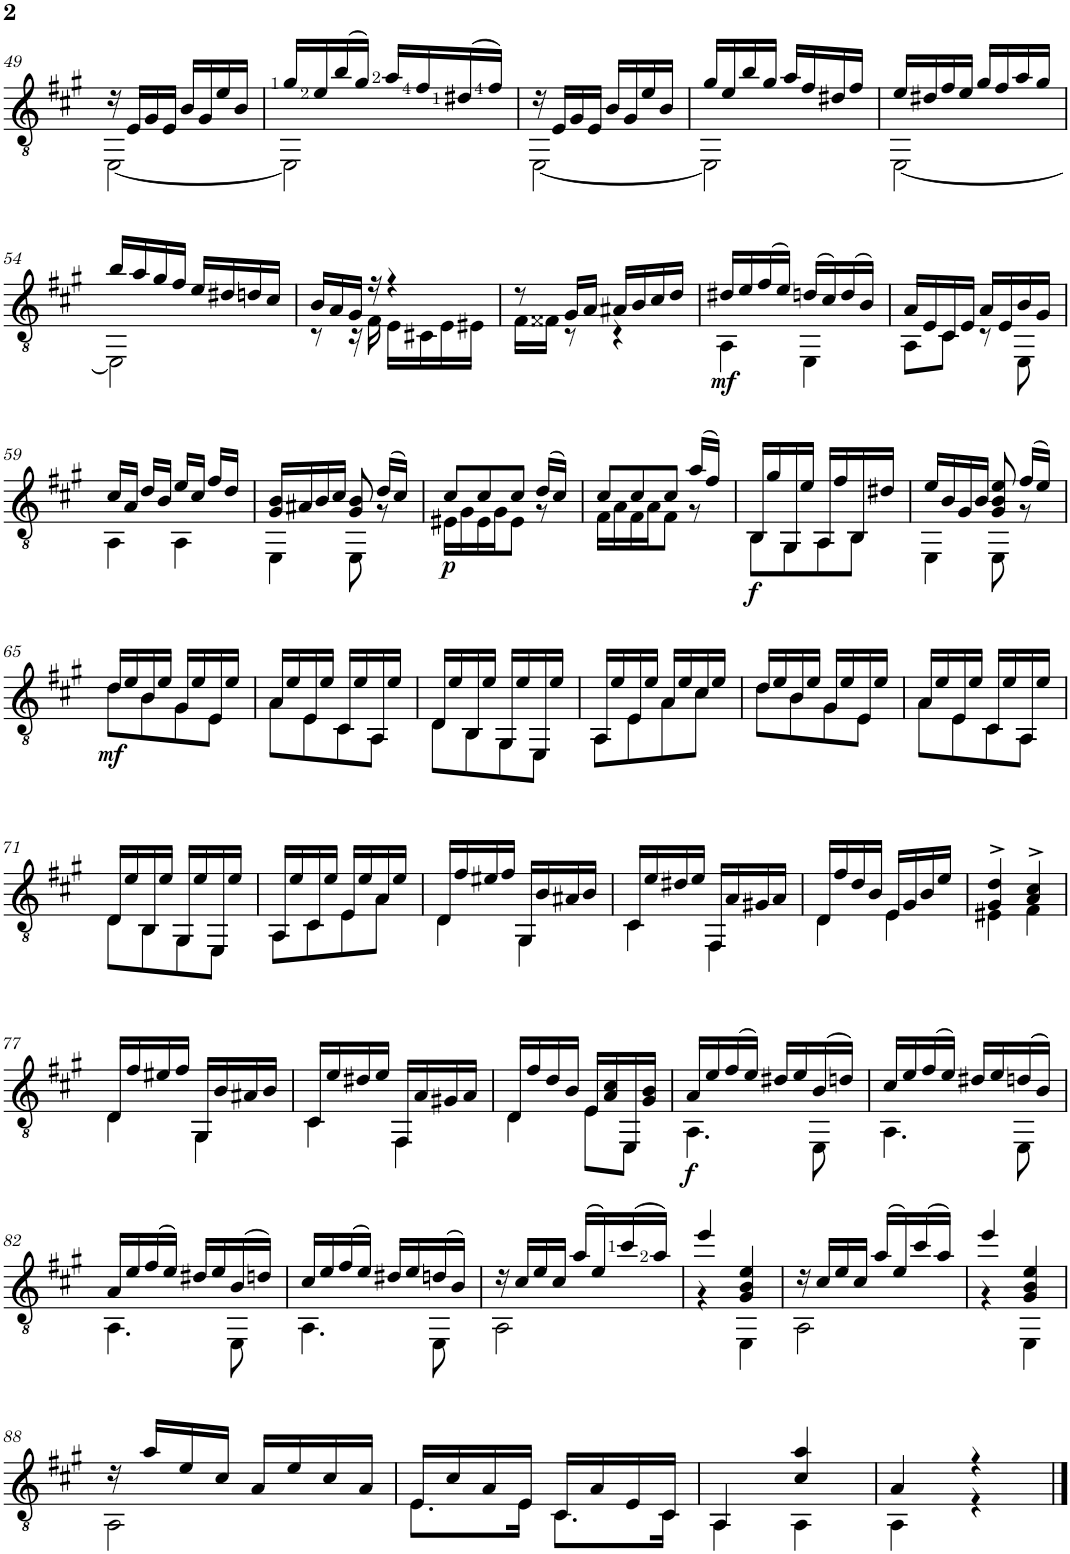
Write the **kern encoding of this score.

**kern	**dynam
*part1	*part1
*staff1	*staff1
*I"Classical Guitar	*
*I'Guit.	*
!!LO:PB:g=z
*clefGv2	*
*k[f#c#g#]	*
*A:	*
*M2/4	*
=49	=49
*^	*
16r	[2EE\	.
16E/LL	.	.
16G#/	.	.
16E/JJ	.	.
16B/LL	.	.
16G#/	.	.
16e/	.	.
16B/JJ	.	.
=50	=50	=50
16g#/LL	2EE\]	.
16e/	.	.
(16b/	.	.
16g#/JJ)	.	.
16a/LL	.	.
16f#/	.	.
(16d#X/	.	.
16f#/JJ)	.	.
=51	=51	=51
16r	[2EE\	.
16E/LL	.	.
16G#/	.	.
16E/JJ	.	.
16B/LL	.	.
16G#/	.	.
16e/	.	.
16B/JJ	.	.
=52	=52	=52
16g#/LL	2EE\]	.
16e/	.	.
16b/	.	.
16g#/JJ	.	.
16a/LL	.	.
16f#/	.	.
16d#X/	.	.
16f#/JJ	.	.
=53	=53	=53
16e/LL	[2EE\	.
16d#X/	.	.
16f#/	.	.
16e/JJ	.	.
16g#/LL	.	.
16f#/	.	.
16a/	.	.
16g#/JJ	.	.
!!LO:LB:g=z	!!
=54	=54	=54
16b/LL	2EE\]	.
16a/	.	.
16g#/	.	.
16f#/JJ	.	.
16e/LL	.	.
16d#X/	.	.
16dn/	.	.
16c#/JJ	.	.
=55	=55	=55
16B/LL	8r	.
16A/	.	.
16G#/JJ	16r	.
16r	16F#\	.
4r	16E\LL	.
.	16C#X\	.
.	16E\	.
.	16E#X\JJ	.
=56	=56	=56
8r	16F#\LL	.
.	16F##X\JJ	.
16G#/LL	8r	.
16A/JJ	.	.
16A#X/LL	4r	.
16B/	.	.
16c#/	.	.
16d/JJ	.	.
=57	=57	=57
!	!	!LO:DY:b
16d#X/LL	4AA\	mf
16e/	.	.
(16f#/	.	.
16e/JJ)	.	.
(16dn/LL	4EE\	.
16c#/)	.	.
(16d/	.	.
16B/JJ)	.	.
=58	=58	=58
16A/LL	8AA\L	.
16E/	.	.
16C#/	8C#\J	.
16E/JJ	.	.
16A/LL	8r	.
16E/	.	.
16B/	8EE\	.
16G#/JJ	.	.
!!LO:LB:g=z	!!
=59	=59	=59
16c#/LL	4AA\	.
16A/JJ	.	.
16d/LL	.	.
16B/JJ	.	.
16e/LL	4AA\	.
16c#/JJ	.	.
16f#/LL	.	.
16d/JJ	.	.
=60	=60	=60
16G#/ 16B/LL	4EE\	.
16A#X/	.	.
16B/	.	.
16c#/JJ	.	.
8G#/ 8B/	8EE\	.
(>16d/LL	8r	.
16c#/JJ)	.	.
=61	=61	=61
!	!	!LO:DY:b
8c#/L	16E#X\LL	p
.	16G#\	.
8c#/	16E#\	.
.	16G#\J	.
8c#/J	8E#\J	.
(16d/LL	8r	.
16c#/JJ)	.	.
=62	=62	=62
8c#/L	16F#\LL	.
.	16A\	.
8c#/	16F#\	.
.	16A\J	.
8c#/J	8F#\J	.
(16a/LL	8r	.
16f#/JJ)	.	.
=63	=63	=63
!	!	!LO:DY:b
16BB/LL	8BB\L	f
16g#/	.	.
16GG#/	8GG#\	.
16e/JJ	.	.
16AA/LL	8AA\	.
16f#/	.	.
16BB/	8BB\J	.
16d#X/JJ	.	.
=64	=64	=64
16e/LL	4EE\	.
16B/	.	.
16G#/	.	.
16B/JJ	.	.
8G#/ 8B/ 8e/	8EE\	.
(>16f#/LL	8r	.
16e/JJ)	.	.
!!LO:LB:g=z	!!
=65	=65	=65
!	!	!LO:DY:b
16d/LL	8d\L	mf
16e/	.	.
16B/	8B\	.
16e/JJ	.	.
16G#/LL	8G#\	.
16e/	.	.
16E/	8E\J	.
16e/JJ	.	.
=66	=66	=66
16A/LL	8A\L	.
16e/	.	.
16E/	8E\	.
16e/JJ	.	.
16C#/LL	8C#\	.
16e/	.	.
16AA/	8AA\J	.
16e/JJ	.	.
=67	=67	=67
16D/LL	8D\L	.
16e/	.	.
16BB/	8BB\	.
16e/JJ	.	.
16GG#/LL	8GG#\	.
16e/	.	.
16EE/	8EE\J	.
16e/JJ	.	.
=68	=68	=68
16AA/LL	8AA\L	.
16e/	.	.
16E/	8E\	.
16e/JJ	.	.
16A/LL	8A\	.
16e/	.	.
16c#/	8c#\J	.
16e/JJ	.	.
=69	=69	=69
16d/LL	8d\L	.
16e/	.	.
16B/	8B\	.
16e/JJ	.	.
16G#/LL	8G#\	.
16e/	.	.
16E/	8E\J	.
16e/JJ	.	.
=70	=70	=70
16A/LL	8A\L	.
16e/	.	.
16E/	8E\	.
16e/JJ	.	.
16C#/LL	8C#\	.
16e/	.	.
16AA/	8AA\J	.
16e/JJ	.	.
!!LO:LB:g=z	!!
=71	=71	=71
16D/LL	8D\L	.
16e/	.	.
16BB/	8BB\	.
16e/JJ	.	.
16GG#/LL	8GG#\	.
16e/	.	.
16EE/	8EE\J	.
16e/JJ	.	.
=72	=72	=72
16AA/LL	8AA\L	.
16e/	.	.
16C#/	8C#\	.
16e/JJ	.	.
16E/LL	8E\	.
16e/	.	.
16A/	8A\J	.
16e/JJ	.	.
=73	=73	=73
16D/LL	4D\	.
16f#/	.	.
16e#X/	.	.
16f#/JJ	.	.
16GG#/LL	4GG#\	.
16B/	.	.
16A#X/	.	.
16B/JJ	.	.
=74	=74	=74
16C#/LL	4C#\	.
16e/	.	.
16d#X/	.	.
16e/JJ	.	.
16FF#/LL	4FF#\	.
16A/	.	.
16G#X/	.	.
16A/JJ	.	.
=75	=75	=75
16D/LL	4D\	.
16f#/	.	.
16d/	.	.
16B/JJ	.	.
16E/LL	4E\	.
16G#/	.	.
16B/	.	.
16e/JJ	.	.
=76	=76	=76
4G#/^ 4d/^	4E#X\	.
4A/^ 4c#/^	4F#\	.
!!LO:LB:g=z	!!
=77	=77	=77
16D/LL	4D\	.
16f#/	.	.
16e#X/	.	.
16f#/JJ	.	.
16GG#/LL	4GG#\	.
16B/	.	.
16A#X/	.	.
16B/JJ	.	.
=78	=78	=78
16C#/LL	4C#\	.
16e/	.	.
16d#X/	.	.
16e/JJ	.	.
16FF#/LL	4FF#\	.
16A/	.	.
16G#X/	.	.
16A/JJ	.	.
=79	=79	=79
16D/LL	4D\	.
16f#/	.	.
16d/	.	.
16B/JJ	.	.
16E/LL	8E\L	.
16A/ 16c#/	.	.
16EE/	8EE\J	.
16G#/ 16B/JJ	.	.
=80	=80	=80
!	!	!LO:DY:b
16A/LL	4.AA\	f
16e/	.	.
(16f#/	.	.
16e/JJ)	.	.
16d#X/LL	.	.
16e/	.	.
(16B/	8EE\	.
16dn/JJ)	.	.
=81	=81	=81
16c#/LL	4.AA\	.
16e/	.	.
(16f#/	.	.
16e/JJ)	.	.
16d#X/LL	.	.
16e/	.	.
(16dn/	8EE\	.
16B/JJ)	.	.
!!LO:LB:g=z	!!
=82	=82	=82
16A/LL	4.AA\	.
16e/	.	.
(16f#/	.	.
16e/JJ)	.	.
16d#X/LL	.	.
16e/	.	.
(16B/	8EE\	.
16dn/JJ)	.	.
=83	=83	=83
16c#/LL	4.AA\	.
16e/	.	.
(16f#/	.	.
16e/JJ)	.	.
16d#X/LL	.	.
16e/	.	.
(16dn/	8EE\	.
16B/JJ)	.	.
=84	=84	=84
16r	2AA\	.
16c#/LL	.	.
16e/	.	.
16c#/JJ	.	.
(16a/LL	.	.
16e/)	.	.
(16cc#/	.	.
16a/JJ)	.	.
=85	=85	=85
4ee/	4r	.
4G#/ 4B/ 4e/	4EE\	.
=86	=86	=86
16r	2AA\	.
16c#/LL	.	.
16e/	.	.
16c#/JJ	.	.
(16a/LL	.	.
16e/)	.	.
(16cc#/	.	.
16a/JJ)	.	.
=87	=87	=87
4ee/	4r	.
4G#/ 4B/ 4e/	4EE\	.
!!LO:LB:g=z	!!
=88	=88	=88
16r	2AA\	.
16a/LL	.	.
16e/	.	.
16c#/JJ	.	.
16A/LL	.	.
16e/	.	.
16c#/	.	.
16A/JJ	.	.
=89	=89	=89
16E/LL	8.E\L	.
16c#/	.	.
16A/	.	.
16E/JJ	16E\Jk	.
16C#/LL	8.C#\L	.
16A/	.	.
16E/	.	.
16C#/JJ	16C#\Jk	.
=90	=90	=90
4AA/	4AA\	.
4c#/ 4a/	4AA\	.
=91	=91	=91
4A/	4AA\	.
4r	4r	.
*v	*v	*
==	==
*-	*-
